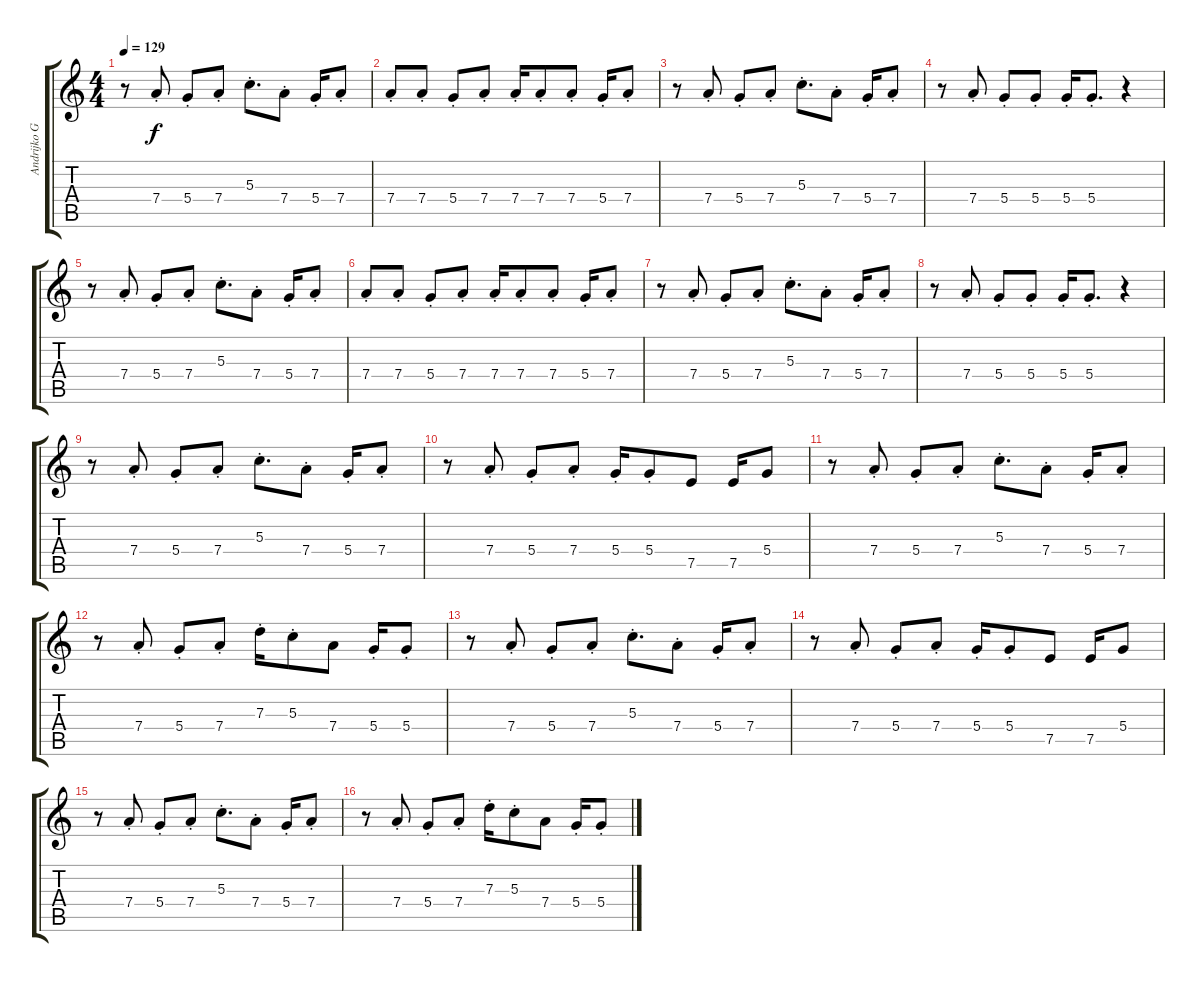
\track ("Andrijko GIUTAR" "Andrijko G") {instrument overdrivenguitar}
\staff {score tabs}
\tuning (E4 B3 G3 D3 A2 E2) {hide}
\ts (4 4)
\tempo 129
\clef g2
\ks c
r.8{dy f} 7.4{st}.8 5.4{st}.8 7.4{st}.8 5.3{st}.8{d} 7.4{st}.8 5.4{st}.16 7.4{st}.8 |
7.4{st}.8 7.4{st}.8 5.4{st}.8 7.4{st}.8 7.4{st}.16 7.4{st}.8 7.4{st}.8 5.4{st}.16 7.4{st}.8 |
r.8 7.4{st}.8 5.4{st}.8 7.4{st}.8 5.3{st}.8{d} 7.4{st}.8 5.4{st}.16 7.4{st}.8 |
r.8 7.4{st}.8 5.4{st}.8 5.4{st}.8 5.4{st}.16 5.4{st}.8{d} r.4 |
r.8 7.4{st}.8 5.4{st}.8 7.4{st}.8 5.3{st}.8{d} 7.4{st}.8 5.4{st}.16 7.4{st}.8 |
7.4{st}.8 7.4{st}.8 5.4{st}.8 7.4{st}.8 7.4{st}.16 7.4{st}.8 7.4{st}.8 5.4{st}.16 7.4{st}.8 |
r.8 7.4{st}.8 5.4{st}.8 7.4{st}.8 5.3{st}.8{d} 7.4{st}.8 5.4{st}.16 7.4{st}.8 |
r.8 7.4{st}.8 5.4{st}.8 5.4{st}.8 5.4{st}.16 5.4{st}.8{d} r.4 |
r.8 7.4{st}.8 5.4{st}.8 7.4{st}.8 5.3{st}.8{d} 7.4{st}.8 5.4{st}.16 7.4{st}.8 |
r.8 7.4{st}.8 5.4{st}.8 7.4{st}.8 5.4{st}.16 5.4{st}.8 7.5.8 7.5.16 5.4.8 |
r.8 7.4{st}.8 5.4{st}.8 7.4{st}.8 5.3{st}.8{d} 7.4{st}.8 5.4{st}.16 7.4{st}.8 |
r.8 7.4{st}.8 5.4{st}.8 7.4{st}.8 7.3{st}.16 5.3{st}.8 7.4.8 5.4{st}.16 5.4{st}.8 |
r.8 7.4{st}.8 5.4{st}.8 7.4{st}.8 5.3{st}.8{d} 7.4{st}.8 5.4{st}.16 7.4{st}.8 |
r.8 7.4{st}.8 5.4{st}.8 7.4{st}.8 5.4{st}.16 5.4{st}.8 7.5.8 7.5.16 5.4.8 |
r.8 7.4{st}.8 5.4{st}.8 7.4{st}.8 5.3{st}.8{d} 7.4{st}.8 5.4{st}.16 7.4{st}.8 |
r.8 7.4{st}.8 5.4{st}.8 7.4{st}.8 7.3{st}.16 5.3{st}.8 7.4.8 5.4{st}.16 5.4{st}.8
